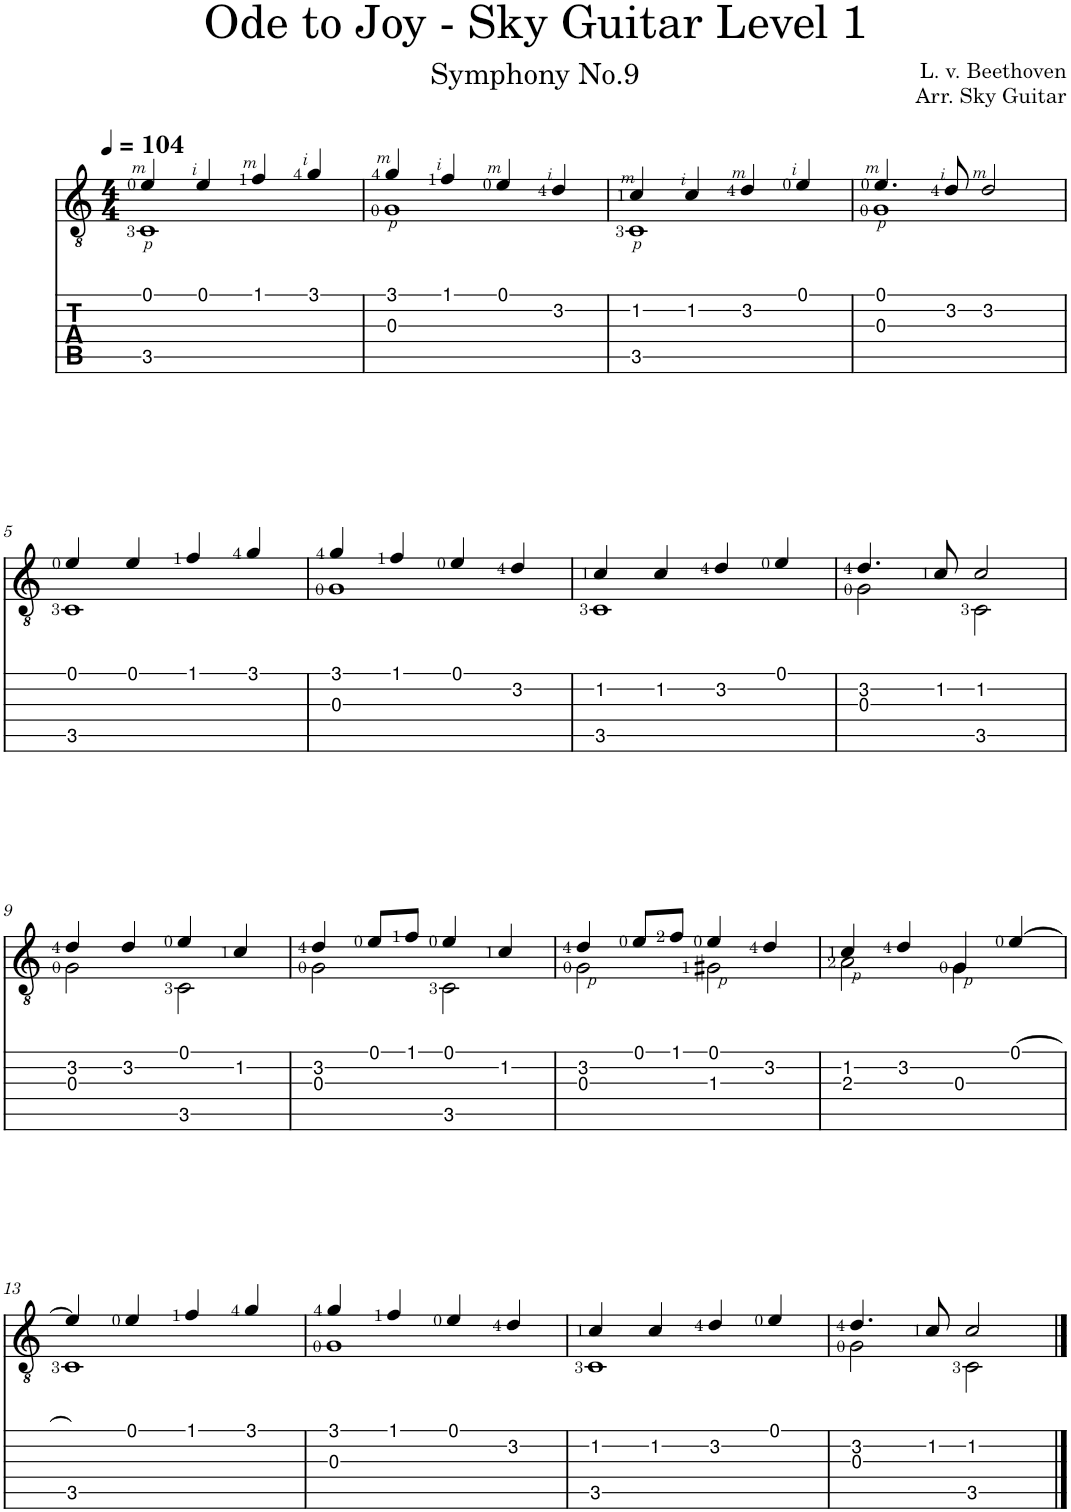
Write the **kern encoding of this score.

**kern	**kern
*part1	*part1
*staff2	*staff1
*I"古典吉他	*
*stria6	*
*	*clefGv2
*k[]	*k[]
*M4/4	*M4/4
*MM104	*MM104
=1	=1
*^	*^
4e	1C	4e/	1C
4e	.	4e/	.
4f	.	4f/	.
4g	.	4g/	.
=2	=2	=2	=2
4g	1G	4g/	1G
4f	.	4f/	.
4e	.	4e/	.
4d	.	4d/	.
=3	=3	=3	=3
4c	1C	4c/	1C
4c	.	4c/	.
4d	.	4d/	.
4e	.	4e/	.
=4	=4	=4	=4
4.e	1G	4.e/	1G
8d	.	8d/	.
2d	.	2d/	.
!!LO:LB:g=z	!!
=5	=5	=5	=5
4e	1C	4e/	1C
4e	.	4e/	.
4f	.	4f/	.
4g	.	4g/	.
=6	=6	=6	=6
4g	1G	4g/	1G
4f	.	4f/	.
4e	.	4e/	.
4d	.	4d/	.
=7	=7	=7	=7
4c	1C	4c/	1C
4c	.	4c/	.
4d	.	4d/	.
4e	.	4e/	.
=8	=8	=8	=8
4.d	2G	4.d/	2G\
8c	.	8c/	.
2c	2C	2c/	2C\
!!LO:LB:g=z	!!
=9	=9	=9	=9
4d	2G	4d/	2G\
4d	.	4d/	.
4e	2C	4e/	2C\
4c	.	4c/	.
=10	=10	=10	=10
4d	2G	4d/	2G\
8eL	.	8e/L	.
8fJ	.	8f/J	.
4e	2C	4e/	2C\
4c	.	4c/	.
=11	=11	=11	=11
4d	2G	4d/	2G\
8eL	.	8e/L	.
8fJ	.	8f/J	.
4e	2G#	4e/	2G#X\
4d	.	4d/	.
=12	=12	=12	=12
4c	2A	4c/	2A\
4d	.	4d/	.
4G	4G	4G/	4G\
[4e	4r	[4e/	4ryy
!!LO:LB:g=z	!!
=13	=13	=13	=13
4e]	1C	4e/]	1C
4e	.	4e/	.
4f	.	4f/	.
4g	.	4g/	.
=14	=14	=14	=14
4g	1G	4g/	1G
4f	.	4f/	.
4e	.	4e/	.
4d	.	4d/	.
=15	=15	=15	=15
4c	1C	4c/	1C
4c	.	4c/	.
4d	.	4d/	.
4e	.	4e/	.
=16	=16	=16	=16
4.d	2G	4.d/	2G\
8c	.	8c/	.
2c	2C	2c/	2C\
*v	*v	*	*
*	*v	*v
==	==
*-	*-
